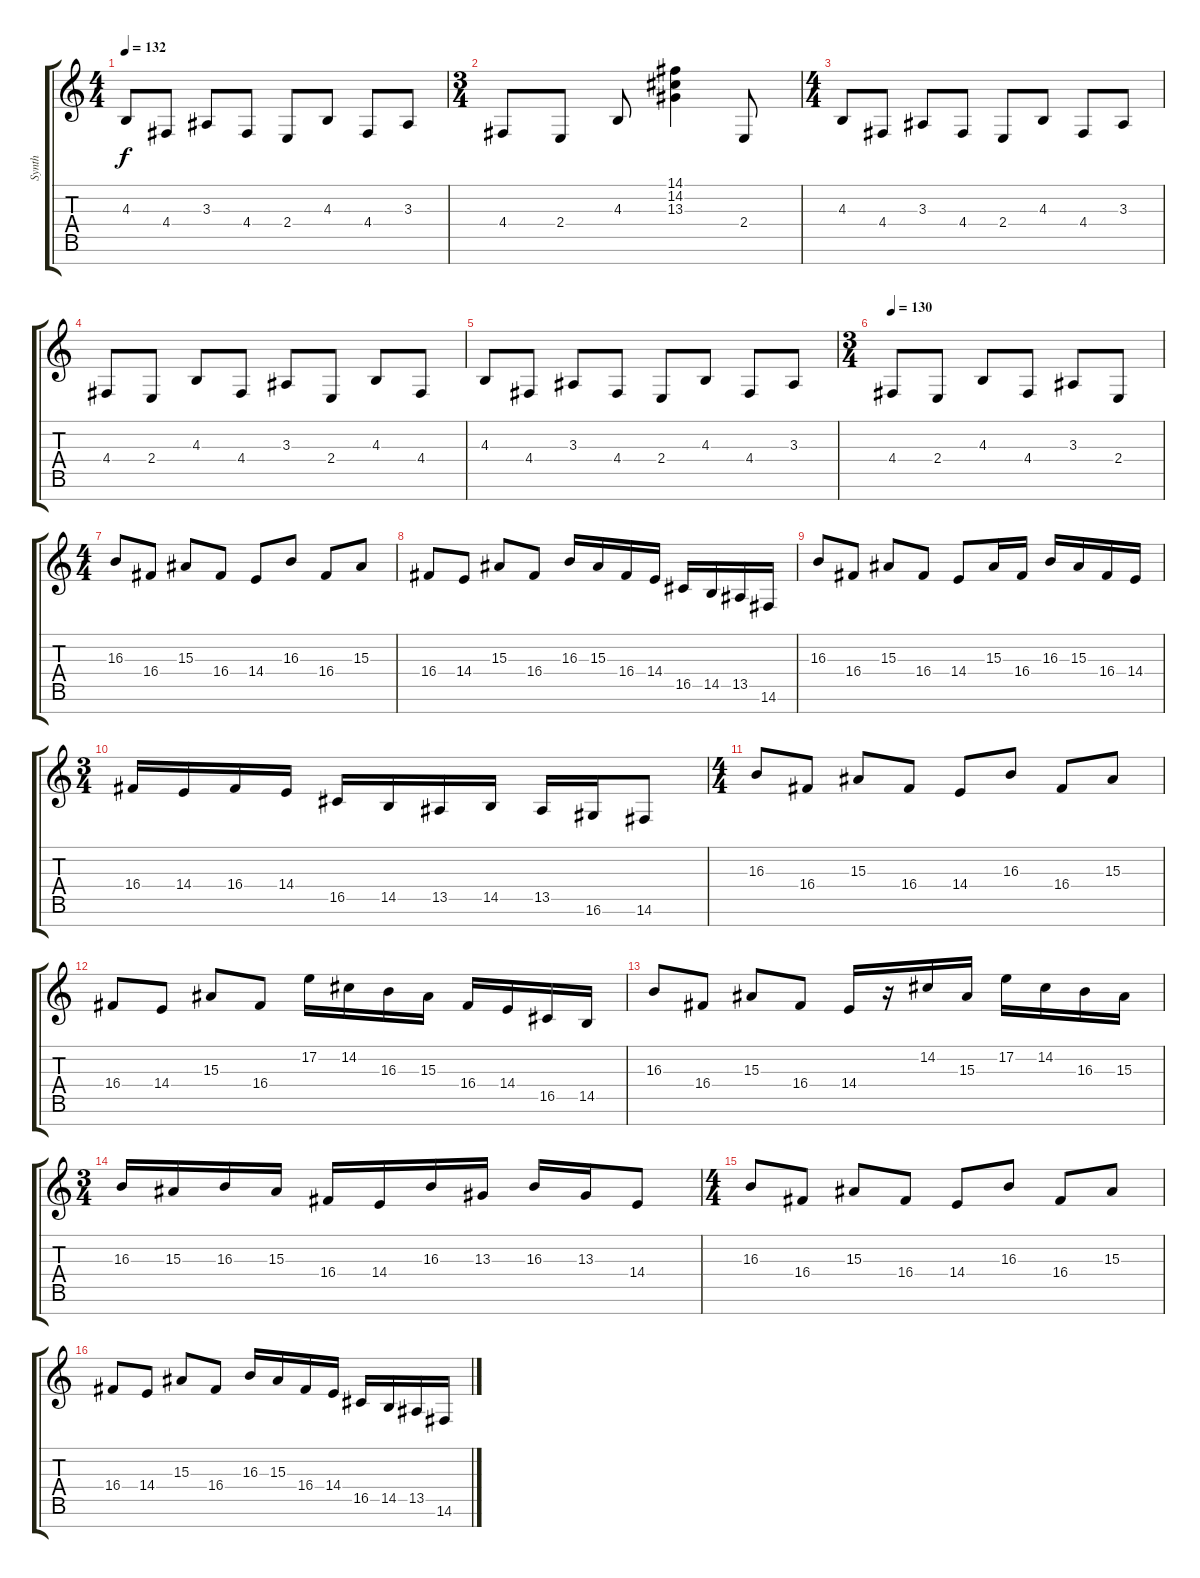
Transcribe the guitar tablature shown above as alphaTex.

\track ("Synth" "Synth") {instrument reedorgan}
\staff {score tabs}
\tuning (E4 B3 G3 D3 A2 E2 B1) {hide}
\ts (4 4)
\tempo 132
\clef g2
\ks c
4.3.8{dy f} 4.4.8 3.3.8 4.4.8 2.4.8 4.3.8 4.4.8 3.3.8 |
\ts (3 4)
4.4.8 2.4.8 4.3.8 (14.1 14.2 13.3).4 2.4.8 |
\ts (4 4)
4.3.8 4.4.8 3.3.8 4.4.8 2.4.8 4.3.8 4.4.8 3.3.8 |
4.4.8 2.4.8 4.3.8 4.4.8 3.3.8 2.4.8 4.3.8 4.4.8 |
4.3.8 4.4.8 3.3.8 4.4.8 2.4.8 4.3.8 4.4.8 3.3.8 |
\ts (3 4)
\tempo 130
4.4.8 2.4.8 4.3.8 4.4.8 3.3.8 2.4.8 |
\ts (4 4)
16.3.8{volume 10} 16.4.8 15.3.8 16.4.8 14.4.8 16.3.8 16.4.8 15.3.8 |
16.4.8 14.4.8 15.3.8 16.4.8 16.3.16 15.3.16 16.4.16 14.4.16 16.5.16 14.5.16 13.5.16 14.6.16 |
16.3.8 16.4.8 15.3.8 16.4.8 14.4.8 15.3.16 16.4.16 16.3.16 15.3.16 16.4.16 14.4.16 |
\ts (3 4)
16.4.16 14.4.16 16.4.16 14.4.16 16.5.16 14.5.16 13.5.16 14.5.16 13.5.16 16.6.16 14.6.8 |
\ts (4 4)
16.3.8 16.4.8 15.3.8 16.4.8 14.4.8 16.3.8 16.4.8 15.3.8 |
16.4.8 14.4.8 15.3.8 16.4.8 17.2.16 14.2.16 16.3.16 15.3.16 16.4.16 14.4.16 16.5.16 14.5.16 |
16.3.8 16.4.8 15.3.8 16.4.8 14.4.16 r.16 14.2.16 15.3.16 17.2.16 14.2.16 16.3.16 15.3.16 |
\ts (3 4)
16.3.16 15.3.16 16.3.16 15.3.16 16.4.16 14.4.16 16.3.16 13.3.16 16.3.16 13.3.16 14.4.8 |
\ts (4 4)
16.3.8 16.4.8 15.3.8 16.4.8 14.4.8 16.3.8 16.4.8 15.3.8 |
16.4.8 14.4.8 15.3.8 16.4.8 16.3.16 15.3.16 16.4.16 14.4.16 16.5.16 14.5.16 13.5.16 14.6.16
